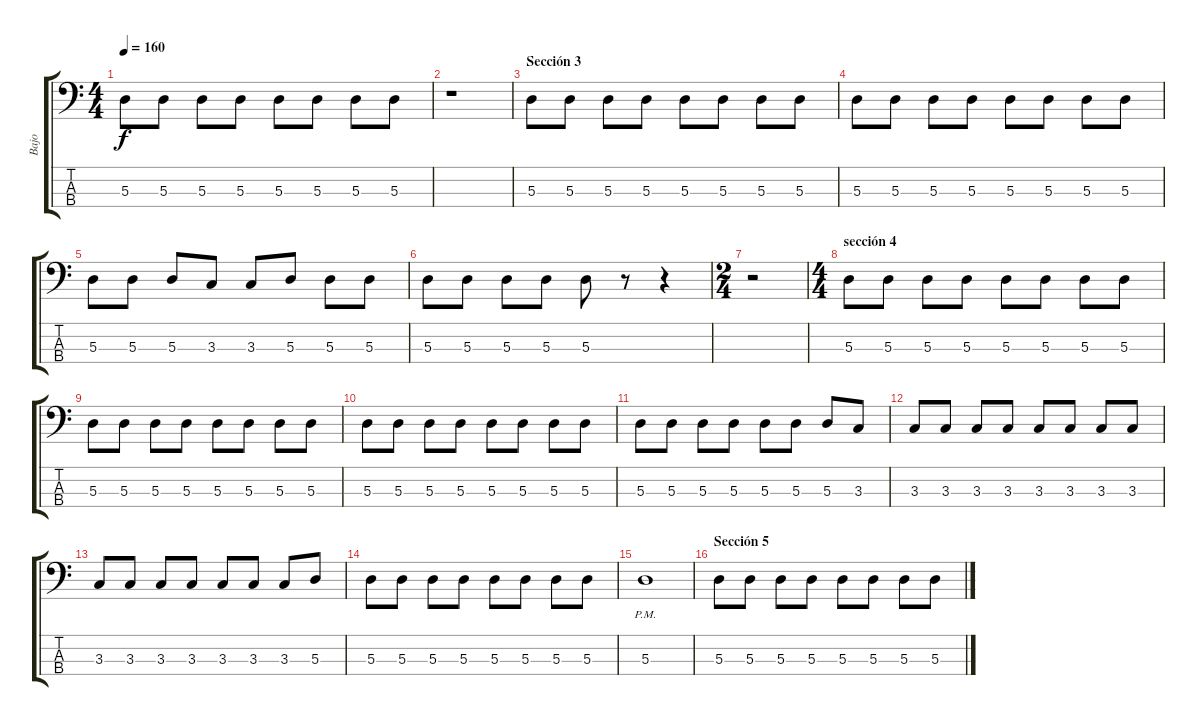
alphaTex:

\track ("Bajo" "Bajo") {instrument electricbassfinger}
\staff {score tabs}
\tuning (G2 D2 A1 E1) {hide}
\ts (4 4)
\tempo 160
\clef f4
\ks c
5.3.8{dy f} 5.3.8 5.3.8 5.3.8 5.3.8 5.3.8 5.3.8 5.3.8 |
r.1 |
\section ("" "Sección 3")
5.3.8 5.3.8 5.3.8 5.3.8 5.3.8 5.3.8 5.3.8 5.3.8 |
5.3.8 5.3.8 5.3.8 5.3.8 5.3.8 5.3.8 5.3.8 5.3.8 |
5.3.8 5.3.8 5.3.8 3.3.8 3.3.8 5.3.8 5.3.8 5.3.8 |
5.3.8 5.3.8 5.3.8 5.3.8 5.3.8 r.8 r.4 |
\ts (2 4)
r.2 |
\ts (4 4)
\section ("" "sección 4")
5.3.8 5.3.8 5.3.8 5.3.8 5.3.8 5.3.8 5.3.8 5.3.8 |
5.3.8 5.3.8 5.3.8 5.3.8 5.3.8 5.3.8 5.3.8 5.3.8 |
5.3.8 5.3.8 5.3.8 5.3.8 5.3.8 5.3.8 5.3.8 5.3.8 |
5.3.8 5.3.8 5.3.8 5.3.8 5.3.8 5.3.8 5.3.8 3.3.8 |
3.3.8 3.3.8 3.3.8 3.3.8 3.3.8 3.3.8 3.3.8 3.3.8 |
3.3.8 3.3.8 3.3.8 3.3.8 3.3.8 3.3.8 3.3.8 5.3.8 |
5.3.8 5.3.8 5.3.8 5.3.8 5.3.8 5.3.8 5.3.8 5.3.8 |
5.3{pm}.1 |
\section ("" "Sección 5")
5.3.8 5.3.8 5.3.8 5.3.8 5.3.8 5.3.8 5.3.8 5.3.8
